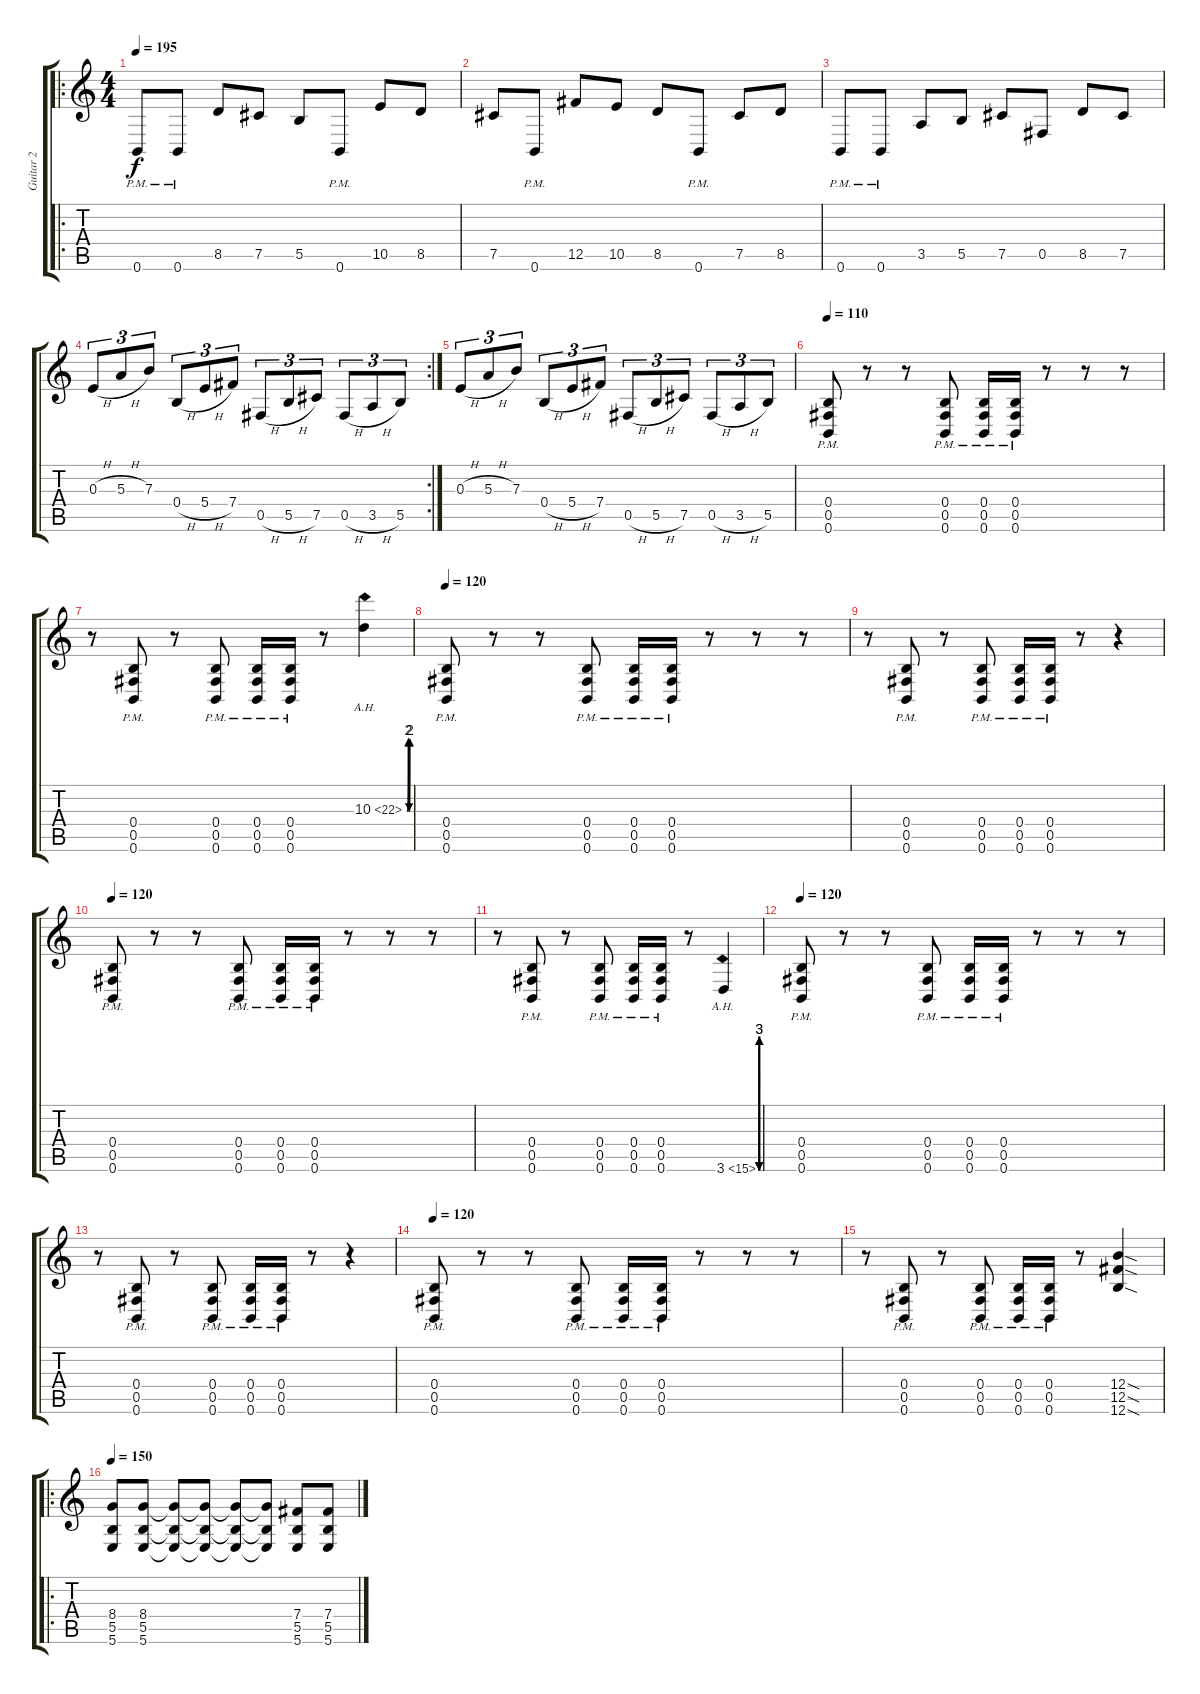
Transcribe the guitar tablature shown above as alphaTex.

\track ("Guitar 2" "Guitar 2") {instrument distortionguitar}
\staff {score tabs}
\tuning (Db4 Ab3 E3 B2 Gb2 B1) {hide}
\ro
\ts (4 4)
\tempo 195
\clef g2
\ks c
0.6{pm}.8{dy f} 0.6{pm}.8 8.5.8 7.5.8 5.5.8 0.6{pm}.8 10.5.8 8.5.8 |
7.5.8 0.6{pm}.8 12.5.8 10.5.8 8.5.8 0.6{pm}.8 7.5.8 8.5.8 |
0.6{pm}.8 0.6{pm}.8 3.5.8 5.5.8 7.5.8 0.5.8 8.5.8 7.5.8 |
\rc 2
0.3{h}.8{tu (3 2)} 5.3{h}.8{tu (3 2)} 7.3.8{tu (3 2)} 0.4{h}.8{tu (3 2)} 5.4{h}.8{tu (3 2)} 7.4.8{tu (3 2)} 0.5{h}.8{tu (3 2)} 5.5{h}.8{tu (3 2)} 7.5.8{tu (3 2)} 0.5{h}.8{tu (3 2)} 3.5{h}.8{tu (3 2)} 5.5.8{tu (3 2)} |
0.3{h}.8{tu (3 2)} 5.3{h}.8{tu (3 2)} 7.3.8{tu (3 2)} 0.4{h}.8{tu (3 2)} 5.4{h}.8{tu (3 2)} 7.4.8{tu (3 2)} 0.5{h}.8{tu (3 2)} 5.5{h}.8{tu (3 2)} 7.5.8{tu (3 2)} 0.5{h}.8{tu (3 2)} 3.5{h}.8{tu (3 2)} 5.5.8{tu (3 2)} |
\tempo 110
(0.4{pm} 0.5{pm} 0.6{pm}).8 r.8 r.8 (0.4{pm} 0.5{pm} 0.6{pm}).8 (0.4{pm} 0.5{pm} 0.6{pm}).16 (0.4{pm} 0.5{pm} 0.6{pm}).16 r.8 r.8 r.8 |
r.8 (0.4{pm} 0.5{pm} 0.6{pm}).8 r.8 (0.4{pm} 0.5{pm} 0.6{pm}).8 (0.4{pm} 0.5{pm} 0.6{pm}).16 (0.4{pm} 0.5{pm} 0.6{pm}).16 r.8 10.3{be (custom 0 0 15 0 30 8 44 0 60 8) ah 12}.4 |
\tempo 120
(0.4{pm} 0.5{pm} 0.6{pm}).8 r.8 r.8 (0.4{pm} 0.5{pm} 0.6{pm}).8 (0.4{pm} 0.5{pm} 0.6{pm}).16 (0.4{pm} 0.5{pm} 0.6{pm}).16 r.8 r.8 r.8 |
r.8 (0.4{pm} 0.5{pm} 0.6{pm}).8 r.8 (0.4{pm} 0.5{pm} 0.6{pm}).8 (0.4{pm} 0.5{pm} 0.6{pm}).16 (0.4{pm} 0.5{pm} 0.6{pm}).16 r.8 r.4 |
\tempo 120
(0.4{pm} 0.5{pm} 0.6{pm}).8 r.8 r.8 (0.4{pm} 0.5{pm} 0.6{pm}).8 (0.4{pm} 0.5{pm} 0.6{pm}).16 (0.4{pm} 0.5{pm} 0.6{pm}).16 r.8 r.8 r.8 |
r.8 (0.4{pm} 0.5{pm} 0.6{pm}).8 r.8 (0.4{pm} 0.5{pm} 0.6{pm}).8 (0.4{pm} 0.5{pm} 0.6{pm}).16 (0.4{pm} 0.5{pm} 0.6{pm}).16 r.8 3.6{be (custom 0 0 15 0 30 0 38 12 45 0 52 12 60 0) ah 12}.4 |
\tempo 120
(0.4{pm} 0.5{pm} 0.6{pm}).8 r.8 r.8 (0.4{pm} 0.5{pm} 0.6{pm}).8 (0.4{pm} 0.5{pm} 0.6{pm}).16 (0.4{pm} 0.5{pm} 0.6{pm}).16 r.8 r.8 r.8 |
r.8 (0.4{pm} 0.5{pm} 0.6{pm}).8 r.8 (0.4{pm} 0.5{pm} 0.6{pm}).8 (0.4{pm} 0.5{pm} 0.6{pm}).16 (0.4{pm} 0.5{pm} 0.6{pm}).16 r.8 r.4 |
\tempo 120
(0.4{pm} 0.5{pm} 0.6{pm}).8 r.8 r.8 (0.4{pm} 0.5{pm} 0.6{pm}).8 (0.4{pm} 0.5{pm} 0.6{pm}).16 (0.4{pm} 0.5{pm} 0.6{pm}).16 r.8 r.8 r.8 |
r.8 (0.4{pm} 0.5{pm} 0.6{pm}).8 r.8 (0.4{pm} 0.5{pm} 0.6{pm}).8 (0.4{pm} 0.5{pm} 0.6{pm}).16 (0.4{pm} 0.5{pm} 0.6{pm}).16 r.8 (12.4{sod} 12.5{sod} 12.6{sod}).4 |
\ro
\tempo 150
(8.4 5.5 5.6).8 (8.4 5.5 5.6).8 (8.4{t} 5.5{t} 5.6{t}).8 (8.4{t} 5.5{t} 5.6{t}).8 (8.4{t} 5.5{t} 5.6{t}).8 (8.4{t} 5.5{t} 5.6{t}).8 (7.4 5.5 5.6).8 (7.4 5.5 5.6).8
